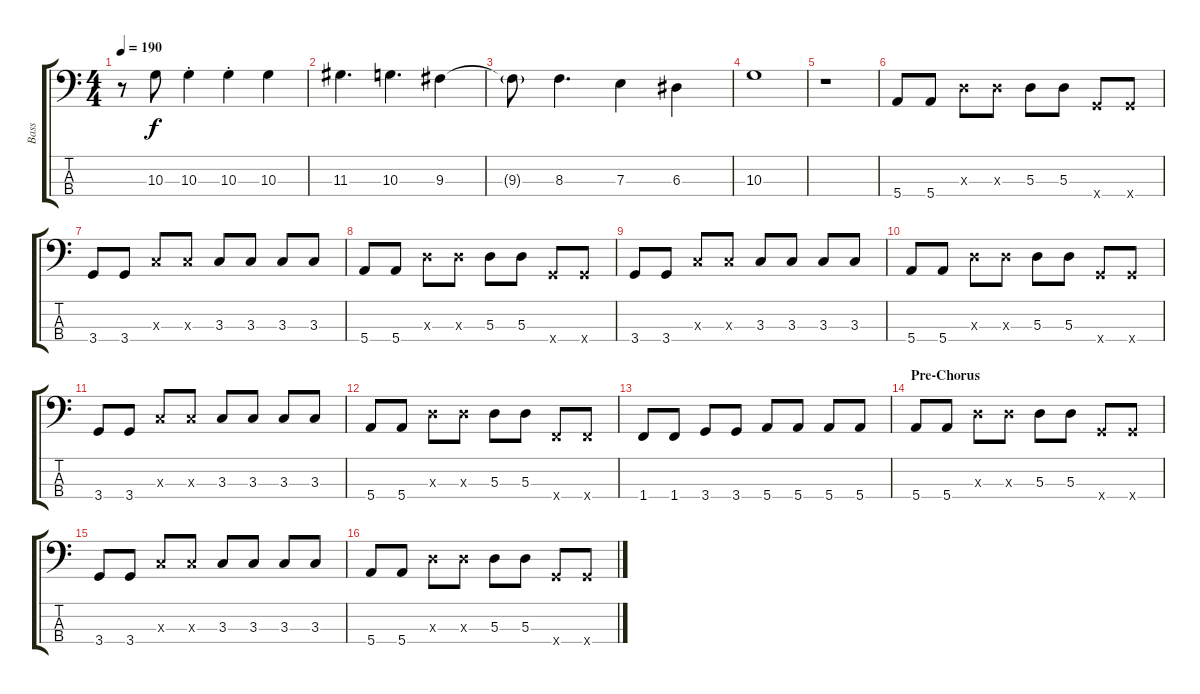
\track ("Bass" "Bass") {instrument electricbassfinger}
\staff {score tabs}
\tuning (G2 D2 A1 E1) {hide}
\ts (4 4)
\tempo 190
\clef f4
\ks c
r.8{dy f} 10.3.8 10.3{st}.4 10.3{st}.4 10.3.4 |
11.3.4{d} 10.3.4{d} 9.3.4 |
9.3{g t}.8 8.3.4{d} 7.3.4 6.3.4 |
10.3.1 |
r.1 |
5.4.8 5.4.8 5.3{x}.8 5.3{x}.8 5.3.8 5.3.8 3.4{x}.8 3.4{x}.8 |
3.4.8 3.4.8 3.3{x}.8 3.3{x}.8 3.3.8 3.3.8 3.3.8 3.3.8 |
5.4.8 5.4.8 5.3{x}.8 5.3{x}.8 5.3.8 5.3.8 3.4{x}.8 3.4{x}.8 |
3.4.8 3.4.8 3.3{x}.8 3.3{x}.8 3.3.8 3.3.8 3.3.8 3.3.8 |
5.4.8 5.4.8 5.3{x}.8 5.3{x}.8 5.3.8 5.3.8 3.4{x}.8 3.4{x}.8 |
3.4.8 3.4.8 3.3{x}.8 3.3{x}.8 3.3.8 3.3.8 3.3.8 3.3.8 |
5.4.8 5.4.8 5.3{x}.8 5.3{x}.8 5.3.8 5.3.8 1.4{x}.8 1.4{x}.8 |
1.4.8 1.4.8 3.4.8 3.4.8 5.4.8 5.4.8 5.4.8 5.4.8 |
\section ("" "Pre-Chorus")
5.4.8 5.4.8 5.3{x}.8 5.3{x}.8 5.3.8 5.3.8 3.4{x}.8 3.4{x}.8 |
3.4.8 3.4.8 3.3{x}.8 3.3{x}.8 3.3.8 3.3.8 3.3.8 3.3.8 |
5.4.8 5.4.8 5.3{x}.8 5.3{x}.8 5.3.8 5.3.8 3.4{x}.8 3.4{x}.8
